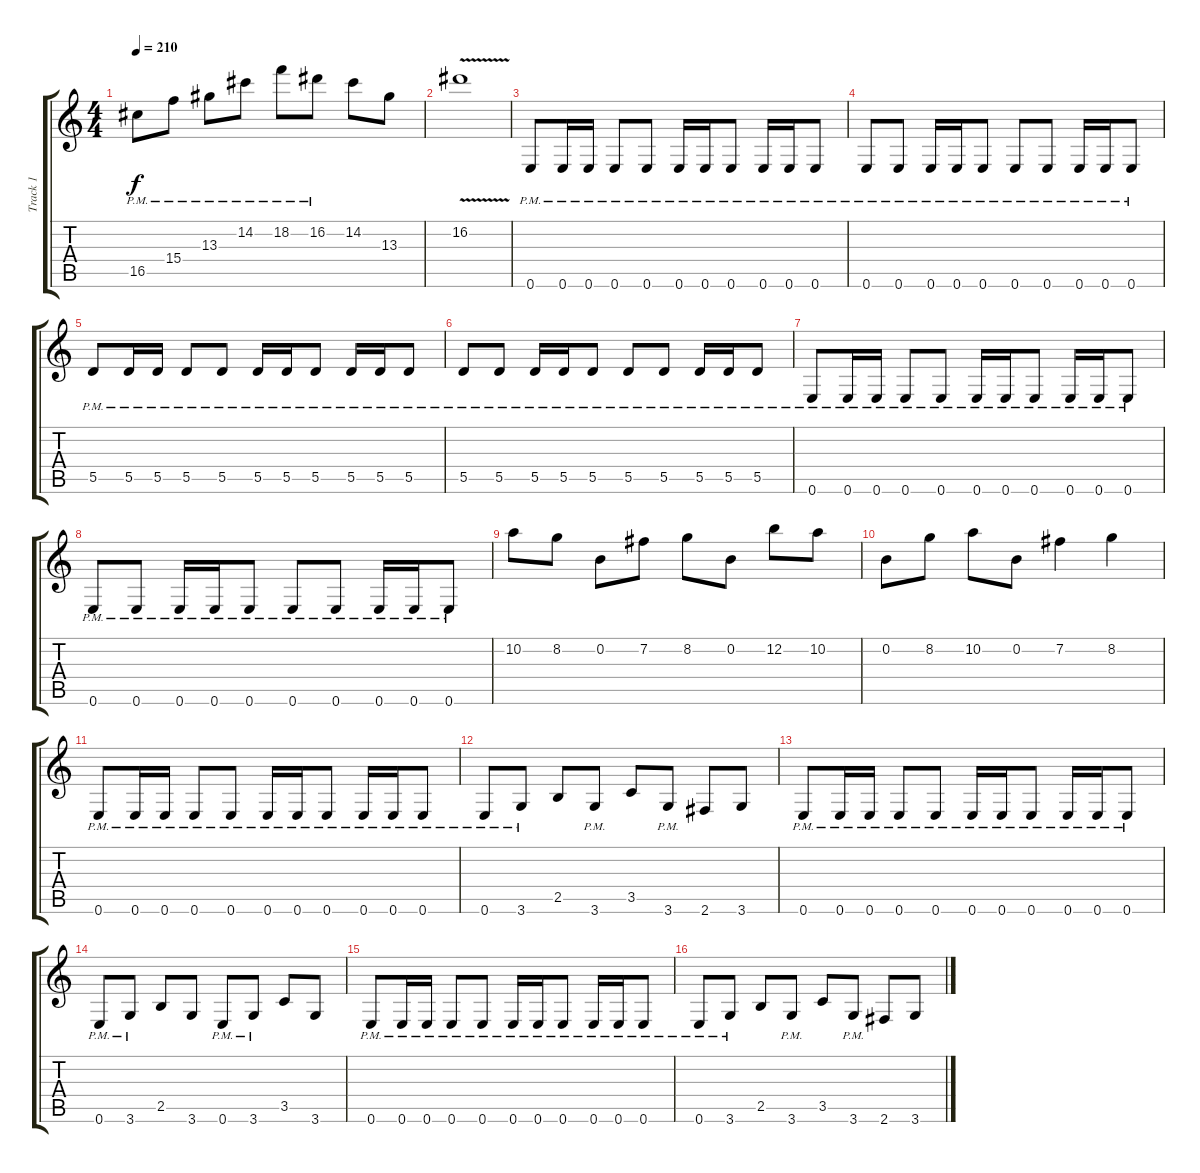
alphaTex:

\track ("Track 1" "Track 1") {instrument overdrivenguitar}
\staff {score tabs}
\tuning (E4 B3 G3 D3 A2 E2) {hide}
\ts (4 4)
\tempo 210
\clef g2
\ks c
16.5{pm}.8{dy f} 15.4{pm}.8 13.3{pm}.8 14.2{pm}.8 18.2{pm}.8 16.2{pm}.8 14.2.8 13.3.8 |
16.2{v}.1 |
0.6{pm}.8 0.6{pm}.16 0.6{pm}.16 0.6{pm}.8 0.6{pm}.8 0.6{pm}.16 0.6{pm}.16 0.6{pm}.8 0.6{pm}.16 0.6{pm}.16 0.6{pm}.8 |
0.6{pm}.8 0.6{pm}.8 0.6{pm}.16 0.6{pm}.16 0.6{pm}.8 0.6{pm}.8 0.6{pm}.8 0.6{pm}.16 0.6{pm}.16 0.6{pm}.8 |
5.5{pm}.8 5.5{pm}.16 5.5{pm}.16 5.5{pm}.8 5.5{pm}.8 5.5{pm}.16 5.5{pm}.16 5.5{pm}.8 5.5{pm}.16 5.5{pm}.16 5.5{pm}.8 |
5.5{pm}.8 5.5{pm}.8 5.5{pm}.16 5.5{pm}.16 5.5{pm}.8 5.5{pm}.8 5.5{pm}.8 5.5{pm}.16 5.5{pm}.16 5.5{pm}.8 |
0.6{pm}.8 0.6{pm}.16 0.6{pm}.16 0.6{pm}.8 0.6{pm}.8 0.6{pm}.16 0.6{pm}.16 0.6{pm}.8 0.6{pm}.16 0.6{pm}.16 0.6{pm}.8 |
0.6{pm}.8 0.6{pm}.8 0.6{pm}.16 0.6{pm}.16 0.6{pm}.8 0.6{pm}.8 0.6{pm}.8 0.6{pm}.16 0.6{pm}.16 0.6{pm}.8 |
10.2.8 8.2.8 0.2.8 7.2.8 8.2.8 0.2.8 12.2.8 10.2.8 |
0.2.8 8.2.8 10.2.8 0.2.8 7.2.4 8.2.4 |
0.6{pm}.8 0.6{pm}.16 0.6{pm}.16 0.6{pm}.8 0.6{pm}.8 0.6{pm}.16 0.6{pm}.16 0.6{pm}.8 0.6{pm}.16 0.6{pm}.16 0.6{pm}.8 |
0.6{pm}.8 3.6{pm}.8 2.5.8 3.6{pm}.8 3.5.8 3.6{pm}.8 2.6.8 3.6.8 |
0.6{pm}.8 0.6{pm}.16 0.6{pm}.16 0.6{pm}.8 0.6{pm}.8 0.6{pm}.16 0.6{pm}.16 0.6{pm}.8 0.6{pm}.16 0.6{pm}.16 0.6{pm}.8 |
0.6{pm}.8 3.6{pm}.8 2.5.8 3.6.8 0.6{pm}.8 3.6{pm}.8 3.5.8 3.6.8 |
0.6{pm}.8 0.6{pm}.16 0.6{pm}.16 0.6{pm}.8 0.6{pm}.8 0.6{pm}.16 0.6{pm}.16 0.6{pm}.8 0.6{pm}.16 0.6{pm}.16 0.6{pm}.8 |
0.6{pm}.8 3.6{pm}.8 2.5.8 3.6{pm}.8 3.5.8 3.6{pm}.8 2.6.8 3.6.8
